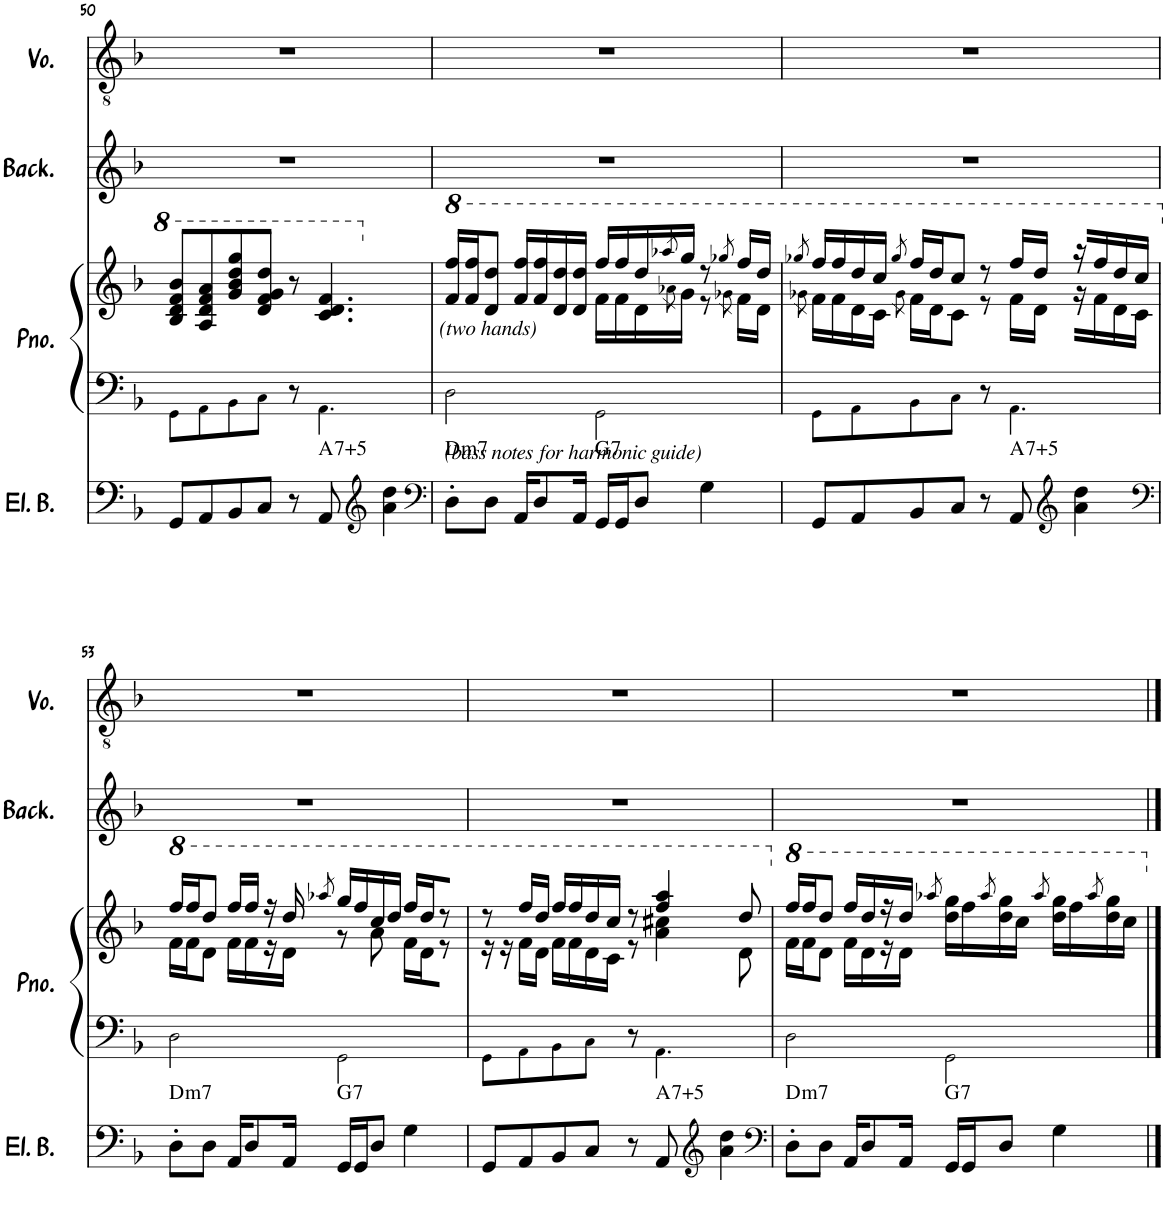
**kern	**harte	**kern	**kern	**kern	**kern
*part4	*part4	*part3	*part3	*part2	*part1
*staff5	*	*staff4	*staff3	*staff2	*staff1
*I"5-str. Electric Bass	*	*I"Piano	*	*I"Backup Singers	*I"Voice
*I'El. B.	*	*I'Pno.	*	*I'Back.	*I'Vo.
!!LO:PB:g=z
*clefF4	*	*clefF4	*clefG2	*clefG2	*clefGv2
*Trd7c12	*	*	*	*	*
*k[b-]	*	*k[b-]	*k[b-]	*k[b-]	*k[b-]
*M4/4	*	*M4/4	*M4/4	*M4/4	*M4/4
=50	=50	=50	=50	=50	=50
8GG/L	.	8GG!\L	8b-/ 8dd/ 8ff/ 8bb-/L	1r	1r
8AA/	.	8AA!\	8a/ 8dd/ 8ff/ 8aa/	.	.
8BB-/	.	8BB-!\	8gg/ 8bb-/ 8ddd/ 8ggg/	.	.
8C/J	.	8C!\J	8dd/ 8ff/ 8gg/ 8ddd/J	.	.
8r	.	8r	8r	.	.
!	!LO:H:kt=7	!	!	!	!
8AA/	A:(3,#5,b7)	4.AA!\	4.cc/ 4.dd/ 4.ff/	.	.
*clefG2	*	*	*	*	*
4a\ 4dd\	.	.	.	.	.
=51	=51	=51	=51	=51	=51
*clefF4	*	*	*	*	*
*	*	*	*8va	*	*
*	*	*	*^	*	*
!	!	!	!LO:TX:b:i:t=(two hands)	!	!	!
!	!LO:H:kt=m7	!LO:TX:b:i:t=(bass notes for harmonic guide)	!	!	!	!
8D'\L	D:min7	2D!\	16ff/ 16fff/LL	2ryy	1r	1r
.	.	.	16ff/ 16fff/J	.	.	.
8D\J	.	.	8dd/ 8ddd/J	.	.	.
16AA/KL	.	.	16ff/ 16fff/LL	.	.	.
8D/	.	.	16ff/ 16fff/	.	.	.
.	.	.	16dd/ 16ddd/	.	.	.
16AA/Jk	.	.	16dd/ 16ddd/JJ	.	.	.
!	!LO:H:kt=7	!	!	!	!	!
16GG/LL	G:7	2GG!\	16fff/LL	16ff\LL	.	.
16GG/J	.	.	16fff/	16ff\	.	.
8D/J	.	.	16ddd/	16dd\	.	.
.	.	.	8qaaa-X/	8qaa-X\	.	.
.	.	.	16ggg/JJ	16gg\JJ	.	.
4G\	.	.	8r	8r	.	.
.	.	.	8qggg-X/	8qgg-X\	.	.
.	.	.	16fff/LL	16ff\LL	.	.
.	.	.	16ddd/JJ	16dd\JJ	.	.
=52	=52	=52	=52	=52	=52	=52
.	.	.	8qggg-X/	8qgg-X\	.	.
8GG/L	.	8GG!\L	16fff/LL	16ff\LL	1r	1r
.	.	.	16fff/	16ff\	.	.
8AA/	.	8AA!\	16ddd/	16dd\	.	.
.	.	.	16ccc/JJ	16cc\JJ	.	.
.	.	.	8qggg-/	8qgg-\	.	.
8BB-/	.	8BB-!\	16fff/LL	16ff\LL	.	.
.	.	.	16ddd/J	16dd\J	.	.
8C/J	.	8C!\J	8ccc/J	8cc\J	.	.
8r	.	8r	8r	8r	.	.
!	!LO:H:kt=7	!	!	!	!	!
8AA/	A:(3,#5,b7)	4.AA!\	16fff/LL	16ff\LL	.	.
.	.	.	16ddd/JJ	16dd\JJ	.	.
*clefG2	*	*	*	*	*	*
4a\ 4dd\	.	.	16r	16r	.	.
.	.	.	16fff/	16ff\	.	.
.	.	.	16ddd/	16dd\	.	.
.	.	.	16ccc/JJ	16cc\JJ	.	.
!!LO:LB:g=z
=53	=53	=53	=53	=53	=53	=53
*clefF4	*	*	*	*	*	*
*	*	*	*X8va	*	*	*
*	*	*	*8va	*	*	*
!	!LO:H:kt=m7	!	!	!	!	!
8D'\L	D:min7	2D!\	16fff/LL	16ff\LL	1r	1r
.	.	.	16fff/J	16ff\J	.	.
8D\J	.	.	8ddd/J	8dd\J	.	.
16AA/KL	.	.	16fff/LL	16ff\LL	.	.
8D/	.	.	16fff/JJ	16ff\	.	.
.	.	.	16r	16r	.	.
16AA/Jk	.	.	16ddd/	16dd\JJ	.	.
.	.	.	8qaaa-X/	.	.	.
!	!LO:H:kt=7	!	!	!	!	!
16GG/LL	G:7	2GG!\	16ggg/LL	8r	.	.
16GG/J	.	.	16fff/	.	.	.
8D/J	.	.	16ccc/	8aa\	.	.
.	.	.	16ddd/JJ	.	.	.
4G\	.	.	16fff/LL	16ff\LL	.	.
.	.	.	16ddd/J	16dd\J	.	.
.	.	.	8r	8r	.	.
=54	=54	=54	=54	=54	=54	=54
8GG/L	.	8GG!\L	8r	16r	1r	1r
.	.	.	.	16r	.	.
8AA/	.	8AA!\	16fff/LL	16ff\LL	.	.
.	.	.	16ddd/JJ	16dd\JJ	.	.
8BB-/	.	8BB-!\	16fff/LL	16ff\LL	.	.
.	.	.	16fff/	16ff\	.	.
8C/J	.	8C!\J	16ddd/	16dd\	.	.
.	.	.	16ccc/JJ	16cc\JJ	.	.
8r	.	8r	8r	8r	.	.
!	!LO:H:kt=7	!	!	!	!	!
8AA/	A:(3,#5,b7)	4.AA!\	4fff/ 4aaa/	4aa\ 4ccc#X\	.	.
*clefG2	*	*	*	*	*	*
4a\ 4dd\	.	.	.	.	.	.
.	.	.	8ddd/	8dd\	.	.
=55	=55	=55	=55	=55	=55	=55
*clefF4	*	*	*	*	*	*
*	*	*	*X8va	*	*	*
*	*	*	*8va	*	*	*
!	!LO:H:kt=m7	!	!	!	!	!
8D'\L	D:min7	2D!\	16fff/LL	16ff\LL	1r	1r
.	.	.	16fff/J	16ff\J	.	.
8D\J	.	.	8ddd/J	8dd\J	.	.
16AA/KL	.	.	16fff/LL	16ff\LL	.	.
8D/	.	.	16ddd/	16dd\	.	.
.	.	.	16r	16r	.	.
16AA/Jk	.	.	16ddd/JJ	16dd\JJ	.	.
.	.	.	8qaaa-X/	.	.	.
!	!LO:H:kt=7	!	!	!	!	!
16GG/LL	G:7	2GG!\	16ddd\ 16ggg\LL	4ryy	.	.
16GG/J	.	.	16fff\	.	.	.
.	.	.	8qaaa-/	.	.	.
8D/J	.	.	16ddd\ 16ggg\	.	.	.
.	.	.	16ccc\JJ	.	.	.
.	.	.	8qaaa-/	.	.	.
4G\	.	.	16ddd\ 16ggg\LL	4ryy	.	.
.	.	.	16fff\	.	.	.
.	.	.	8qaaa-/	.	.	.
.	.	.	16ddd\ 16ggg\	.	.	.
.	.	.	16ccc\JJ	.	.	.
*	*	*	*v	*v	*	*
*	*	*	*X8va	*	*
==	==	==	==	==	==
*-	*-	*-	*-	*-	*-
